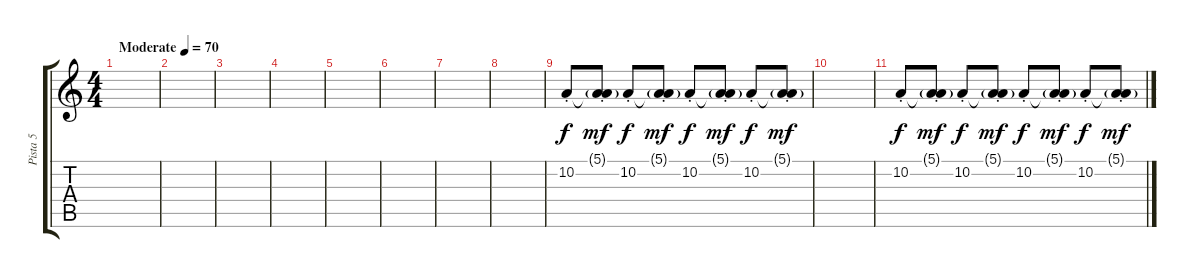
\track ("Pista 5" "Pista 5") {instrument fx4atmosphere}
\staff {score tabs}
\tuning (E4 B3 G3 D3 A2 E2) {hide}
\ts (4 4)
\tempo (70 "Moderate")
\clef g2
\ks c
|
|
|
|
|
|
|
|
10.2{st}.8 (5.1{g st} 10.2{t}).8{dy mf} 10.2{st}.8{dy f} (5.1{g st} 10.2{t}).8{dy mf} 10.2{st}.8{dy f} (5.1{g st} 10.2{t}).8{dy mf} 10.2{st}.8{dy f} (5.1{g st} 10.2{t}).8{dy mf} |
|
10.2{st}.8{dy f} (5.1{g st} 10.2{t}).8{dy mf} 10.2{st}.8{dy f} (5.1{g st} 10.2{t}).8{dy mf} 10.2{st}.8{dy f} (5.1{g st} 10.2{t}).8{dy mf} 10.2{st}.8{dy f} (5.1{g st} 10.2{t}).8{dy mf}
